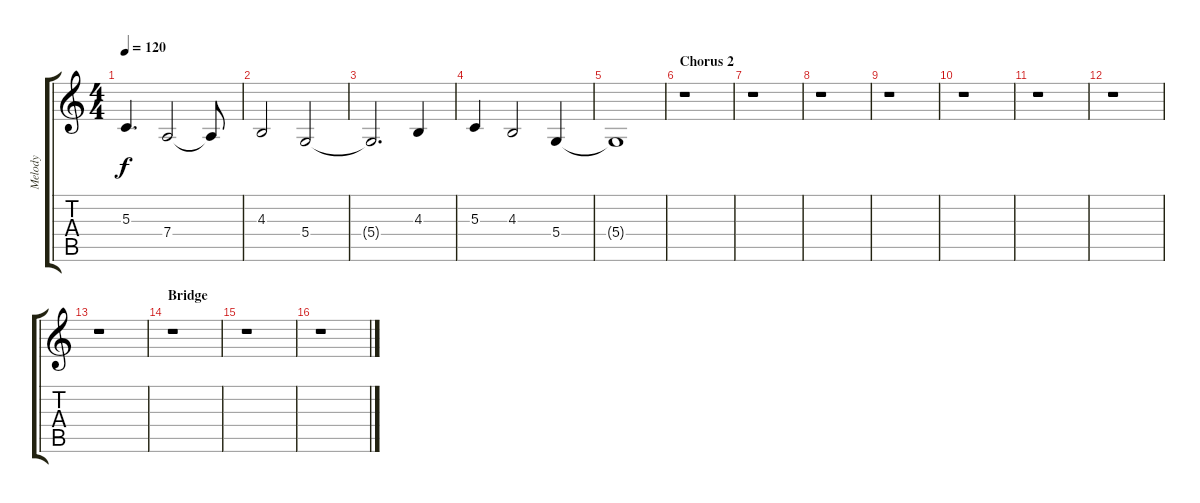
\track ("Melody" "Melody") {instrument oboe}
\staff {score tabs}
\tuning (E4 B3 G3 D3 A2 E2) {hide}
\ts (4 4)
\tempo 120
\clef g2
\ks c
5.3{t}.4{d dy f} 7.4.2 7.4{t}.8 |
4.3.2 5.4.2 |
5.4{t}.2{d} 4.3.4 |
5.3.4 4.3.2 5.4.4 |
5.4{t}.1 |
\section ("" "Chorus 2")
r.1 |
r.1 |
r.1 |
r.1 |
r.1 |
r.1 |
r.1 |
r.1 |
\section ("" "Bridge")
r.1 |
r.1 |
r.1
